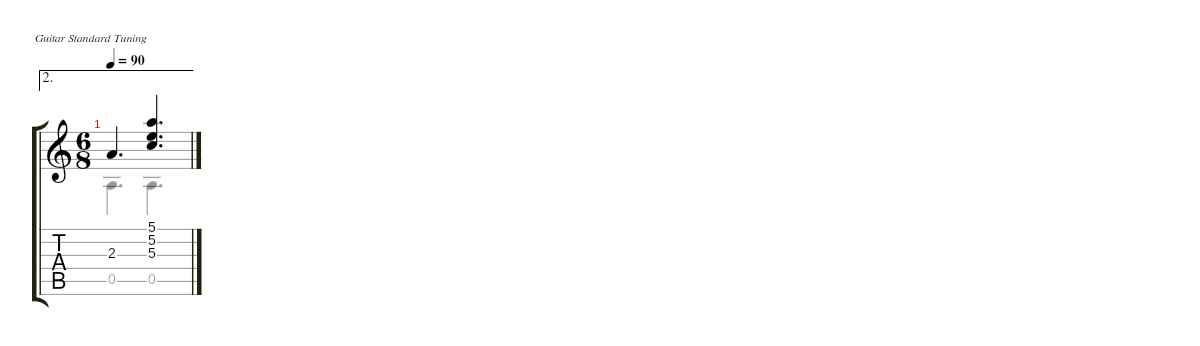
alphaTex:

\defaultSystemsLayout 4
\hideDynamics
\bracketExtendMode groupsimilarinstruments
\singleTrackTrackNamePolicy hidden
\multiTrackTrackNamePolicy hidden
\firstSystemTrackNameOrientation horizontal
\otherSystemsTrackNameOrientation horizontal
\chordDiagramsInScore
\track ("Steel Guitar" "S-Gt") {instrument acousticguitarsteel}
\staff {score tabs}
\tuning (E4 B3 G3 D3 A2 E2)
\voice
\ae 2
\ts (6 8)
\tempo 90
\clef g2
\ks c
2.3.4{d dy mf} (5.3 5.2 5.1).4{d}
\voice
\clef g2
\ottava regular
\simile none
\ks c
0.5.4{d dy mf} 0.5.4{d}
